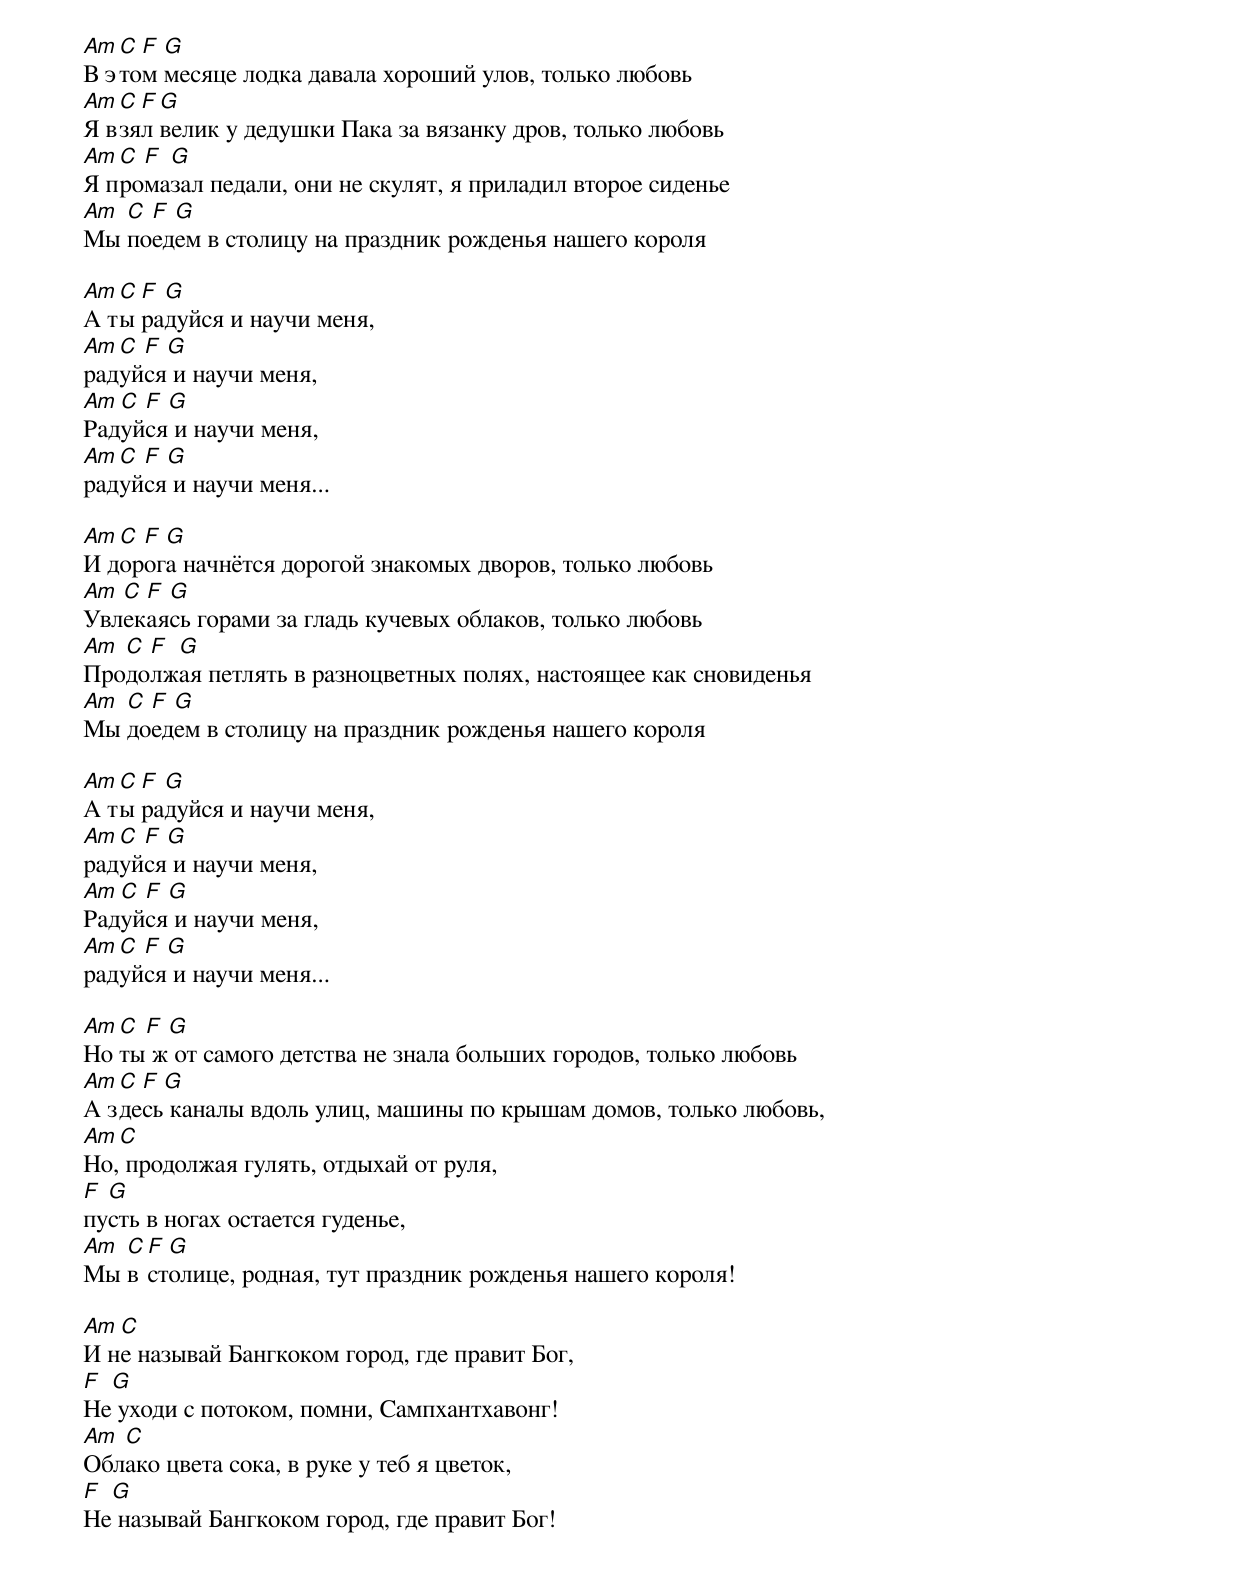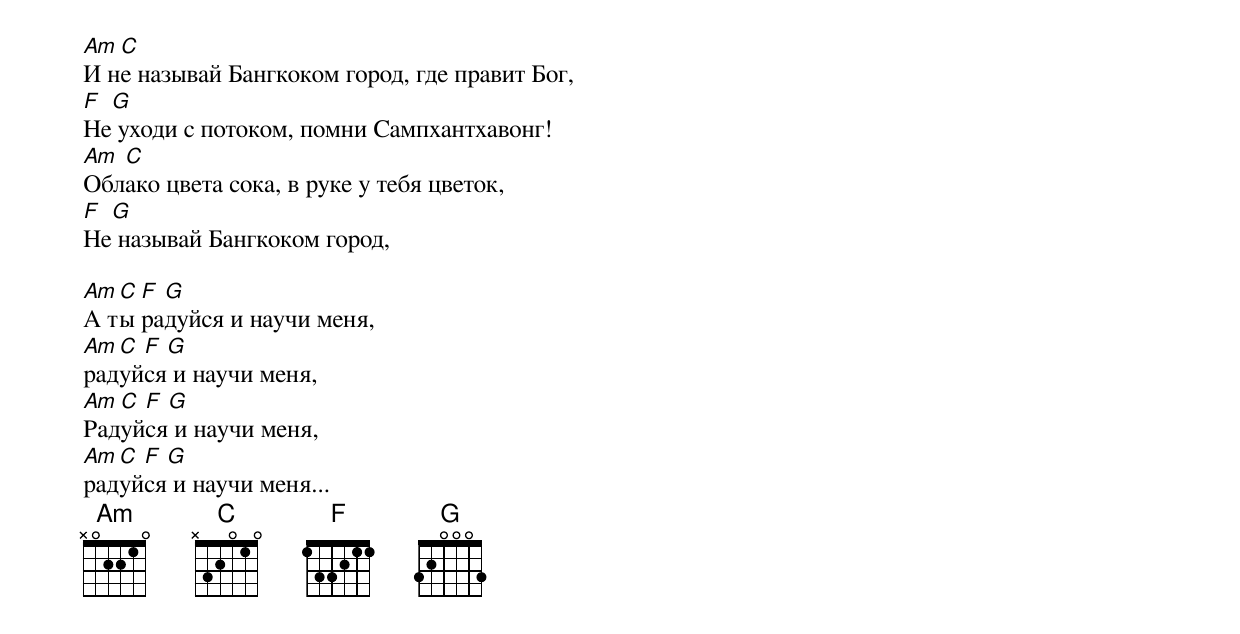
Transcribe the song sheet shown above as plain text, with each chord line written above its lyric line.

Am C F G
В этом месяце лодка давала хороший улов, только любовь
Am C F G
Я взял велик у дедушки Пака за вязанку дров, только любовь
Am C F G
Я промазал педали, они не скулят, я приладил второе сиденье
Am C F G
Мы поедем в столицу на праздник рожденья нашего короля

Am C F G
А ты радуйся и научи меня,
Am C F G
радуйся и научи меня,
Am C F G
Радуйся и научи меня,
Am C F G
радуйся и научи меня...

Am C F G
И дорога начнётся дорогой знакомых дворов, только любовь
Am C F G
Увлекаясь горами за гладь кучевых облаков, только любовь
Am C F G
Продолжая петлять в разноцветных полях, настоящее как сновиденья
Am C F G
Мы доедем в столицу на праздник рожденья нашего короля

Am C F G
А ты радуйся и научи меня,
Am C F G
радуйся и научи меня,
Am C F G
Радуйся и научи меня,
Am C F G
радуйся и научи меня...

Am C F G
Но ты ж от самого детства не знала больших городов, только любовь
Am C F G
А здесь каналы вдоль улиц, машины по крышам домов, только любовь,
Am C
Но, продолжая гулять, отдыхай от руля,
F G
пусть в ногах остается гуденье,
Am C F G
Мы в столице, родная, тут праздник рожденья нашего короля!

Am C
И не называй Бангкоком город, где правит Бог,
F G
Не уходи с потоком, помни, Сампхантхавонг!
Am C
Облако цвета сока, в руке у теб я цветок,
F G
Не называй Бангкоком город, где правит Бог!
Am C
И не называй Бангкоком город, где правит Бог,
F G
Не уходи с потоком, помни Сампхантхавонг!
Am C
Облако цвета сока, в руке у тебя цветок,
F G
Не называй Бангкоком город,

Am C F G
А ты радуйся и научи меня,
Am C F G
радуйся и научи меня,
Am C F G
Радуйся и научи меня,
Am C F G
радуйся и научи меня...
